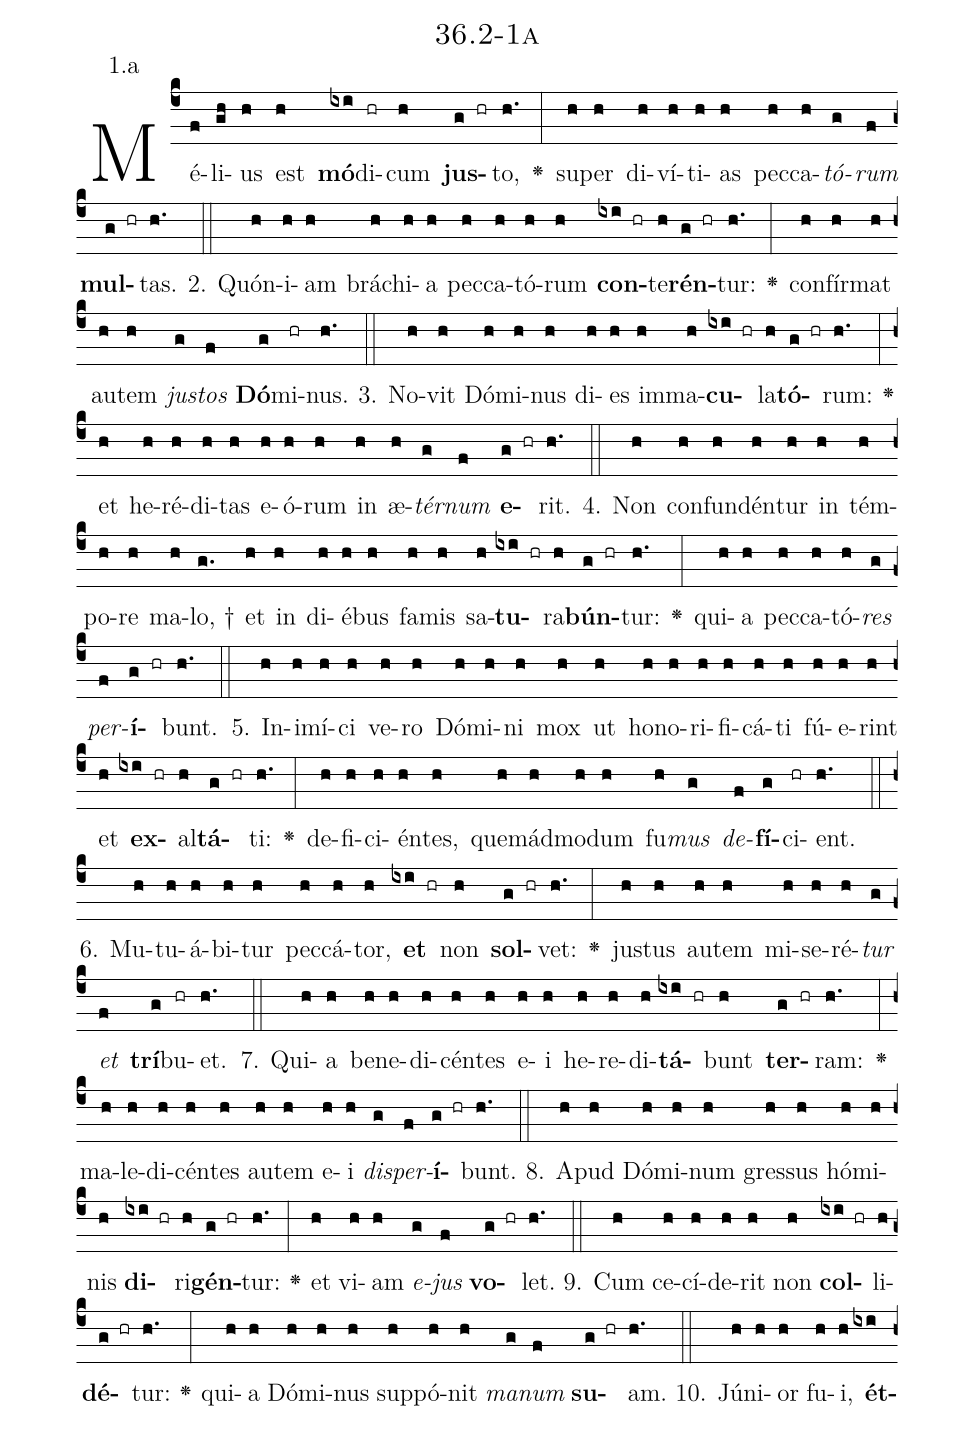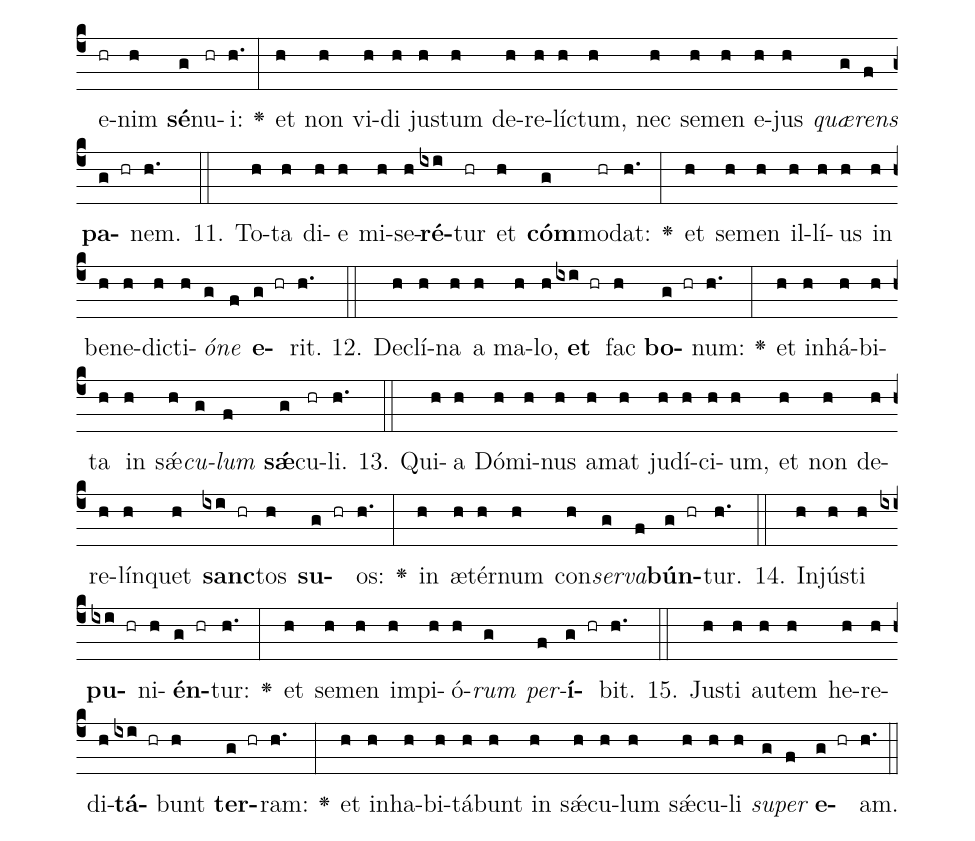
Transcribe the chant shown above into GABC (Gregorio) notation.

name: 36.2-1a;
annotation: 1.a;
%%
(c4)Mé(f)li(gh)us(h) est(h) <b>mó</b>(ixi)di(hr)cum(h) <b>jus</b>(g hr)to,(h.) <v>\greheightstar</v>(:) su(h)per(h) di(h)ví(h)ti(h)as(h) pec(h)ca(h)<i>tó</i>(g)<i>rum</i>(f) <b>mul</b>(g hr)tas.(h.) (::)
2. Quón(h)i(h)am(h) brá(h)chi(h)a(h) pec(h)ca(h)tó(h)rum(h) <b>con</b>(ixi hr)te(h)<b>rén</b>(g hr)tur:(h.) <v>\greheightstar</v>(:) con(h)fír(h)mat(h) au(h)tem(h) <i>jus</i>(g)<i>tos</i>(f) <b>Dó</b>(g)mi(hr)nus.(h.) (::)
3. No(h)vit(h) Dó(h)mi(h)nus(h) di(h)es(h) im(h)ma(h)<b>cu</b>(ixi hr)la(h)<b>tó</b>(g hr)rum:(h.) <v>\greheightstar</v>(:) et(h) he(h)ré(h)di(h)tas(h) e(h)ó(h)rum(h) in(h) æ(h)<i>tér</i>(g)<i>num</i>(f) <b>e</b>(g hr)rit.(h.) (::)
4. Non(h) con(h)fun(h)dén(h)tur(h) in(h) tém(h)po(h)re(h) ma(h)lo, †(g.) et(h) in(h) di(h)é(h)bus(h) fa(h)mis(h) sa(h)<b>tu</b>(ixi hr)ra(h)<b>bún</b>(g hr)tur:(h.) <v>\greheightstar</v>(:) qui(h)a(h) pec(h)ca(h)tó(h)<i>res</i>(g) <i>per</i>(f)<b>í</b>(g hr)bunt.(h.) (::)
5. In(h)i(h)mí(h)ci(h) ve(h)ro(h) Dó(h)mi(h)ni(h) mox(h) ut(h) ho(h)no(h)ri(h)fi(h)cá(h)ti(h) fú(h)e(h)rint(h) et(h) <b>ex</b>(ixi hr)al(h)<b>tá</b>(g hr)ti:(h.) <v>\greheightstar</v>(:) de(h)fi(h)ci(h)én(h)tes,(h) quem(h)ád(h)mo(h)dum(h) fu(h)<i>mus</i>(g) <i>de</i>(f)<b>fí</b>(g)ci(hr)ent.(h.) (::)
6. Mu(h)tu(h)á(h)bi(h)tur(h) pec(h)cá(h)tor,(h) <b>et</b>(ixi hr) non(h) <b>sol</b>(g hr)vet:(h.) <v>\greheightstar</v>(:) jus(h)tus(h) au(h)tem(h) mi(h)se(h)ré(h)<i>tur</i>(g) <i>et</i>(f) <b>trí</b>(g)bu(hr)et.(h.) (::)
7. Qui(h)a(h) be(h)ne(h)di(h)cén(h)tes(h) e(h)i(h) he(h)re(h)di(h)<b>tá</b>(ixi hr)bunt(h) <b>ter</b>(g hr)ram:(h.) <v>\greheightstar</v>(:) ma(h)le(h)di(h)cén(h)tes(h) au(h)tem(h) e(h)i(h) <i>dis</i>(g)<i>per</i>(f)<b>í</b>(g hr)bunt.(h.) (::)
8. A(h)pud(h) Dó(h)mi(h)num(h) gres(h)sus(h) hó(h)mi(h)nis(h) <b>di</b>(ixi hr)ri(h)<b>gén</b>(g hr)tur:(h.) <v>\greheightstar</v>(:) et(h) vi(h)am(h) <i>e</i>(g)<i>jus</i>(f) <b>vo</b>(g hr)let.(h.) (::)
9. Cum(h) ce(h)cí(h)de(h)rit(h) non(h) <b>col</b>(ixi hr)li(h)<b>dé</b>(g hr)tur:(h.) <v>\greheightstar</v>(:) qui(h)a(h) Dó(h)mi(h)nus(h) sup(h)pó(h)nit(h) <i>ma</i>(g)<i>num</i>(f) <b>su</b>(g hr)am.(h.) (::)
10. Jú(h)ni(h)or(h) fu(h)i,(h) <b>ét</b>(ixi)e(hr)nim(h) <b>sé</b>(g)nu(hr)i:(h.) <v>\greheightstar</v>(:) et(h) non(h) vi(h)di(h) jus(h)tum(h) de(h)re(h)líc(h)tum,(h) nec(h) se(h)men(h) e(h)jus(h) <i>quæ</i>(g)<i>rens</i>(f) <b>pa</b>(g hr)nem.(h.) (::)
11. To(h)ta(h) di(h)e(h) mi(h)se(h)<b>ré</b>(ixi)tur(hr) et(h) <b>cóm</b>(g)mo(hr)dat:(h.) <v>\greheightstar</v>(:) et(h) se(h)men(h) il(h)lí(h)us(h) in(h) be(h)ne(h)dic(h)ti(h)<i>ó</i>(g)<i>ne</i>(f) <b>e</b>(g hr)rit.(h.) (::)
12. De(h)clí(h)na(h) a(h) ma(h)lo,(h) <b>et</b>(ixi hr) fac(h) <b>bo</b>(g hr)num:(h.) <v>\greheightstar</v>(:) et(h) in(h)há(h)bi(h)ta(h) in(h) sǽ(h)<i>cu</i>(g)<i>lum</i>(f) <b>sǽ</b>(g)cu(hr)li.(h.) (::)
13. Qui(h)a(h) Dó(h)mi(h)nus(h) a(h)mat(h) ju(h)dí(h)ci(h)um,(h) et(h) non(h) de(h)re(h)lín(h)quet(h) <b>sanc</b>(ixi hr)tos(h) <b>su</b>(g hr)os:(h.) <v>\greheightstar</v>(:) in(h) æ(h)tér(h)num(h) con(h)<i>ser</i>(g)<i>va</i>(f)<b>bún</b>(g hr)tur.(h.) (::)
14. In(h)jús(h)ti(h) <b>pu</b>(ixi hr)ni(h)<b>én</b>(g hr)tur:(h.) <v>\greheightstar</v>(:) et(h) se(h)men(h) im(h)pi(h)ó(h)<i>rum</i>(g) <i>per</i>(f)<b>í</b>(g hr)bit.(h.) (::)
15. Jus(h)ti(h) au(h)tem(h) he(h)re(h)di(h)<b>tá</b>(ixi hr)bunt(h) <b>ter</b>(g hr)ram:(h.) <v>\greheightstar</v>(:) et(h) in(h)ha(h)bi(h)tá(h)bunt(h) in(h) sǽ(h)cu(h)lum(h) sǽ(h)cu(h)li(h) <i>su</i>(g)<i>per</i>(f) <b>e</b>(g hr)am.(h.) (::)
